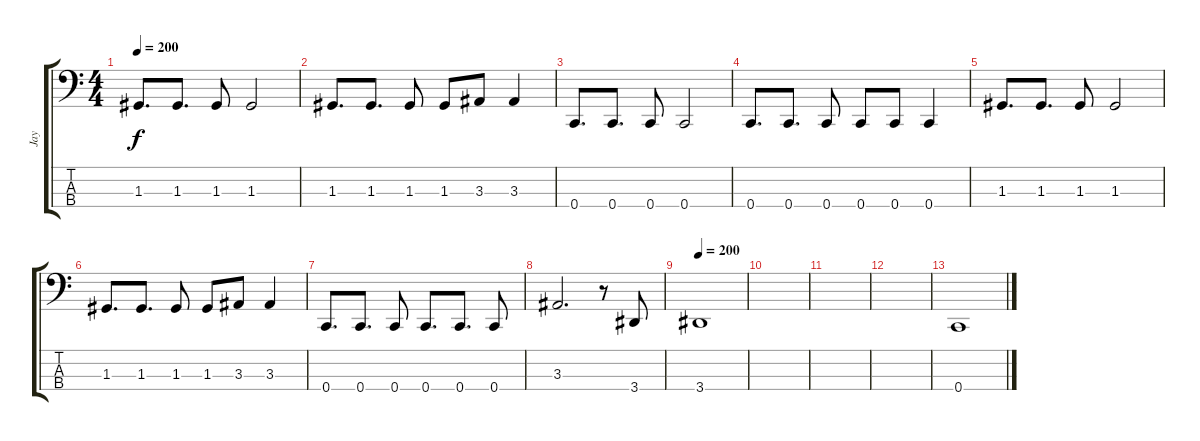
\track ("Jay" "Jay") {instrument electricbasspick}
\staff {score tabs}
\tuning (F2 C2 G1 C1) {hide}
\ts (4 4)
\tempo 200
\clef f4
\ks c
1.3.8{d dy f} 1.3.8{d} 1.3.8 1.3.2 |
1.3.8{d} 1.3.8{d} 1.3.8 1.3.8 3.3.8 3.3.4 |
0.4.8{d} 0.4.8{d} 0.4.8 0.4.2 |
0.4.8{d} 0.4.8{d} 0.4.8 0.4.8 0.4.8 0.4.4 |
1.3.8{d} 1.3.8{d} 1.3.8 1.3.2 |
1.3.8{d} 1.3.8{d} 1.3.8 1.3.8 3.3.8 3.3.4 |
0.4.8{d} 0.4.8{d} 0.4.8 0.4.8{d} 0.4.8{d} 0.4.8 |
3.3.2{d} r.8 3.4.8 |
\tempo 200
3.4.1 |
|
|
|
0.4.1
